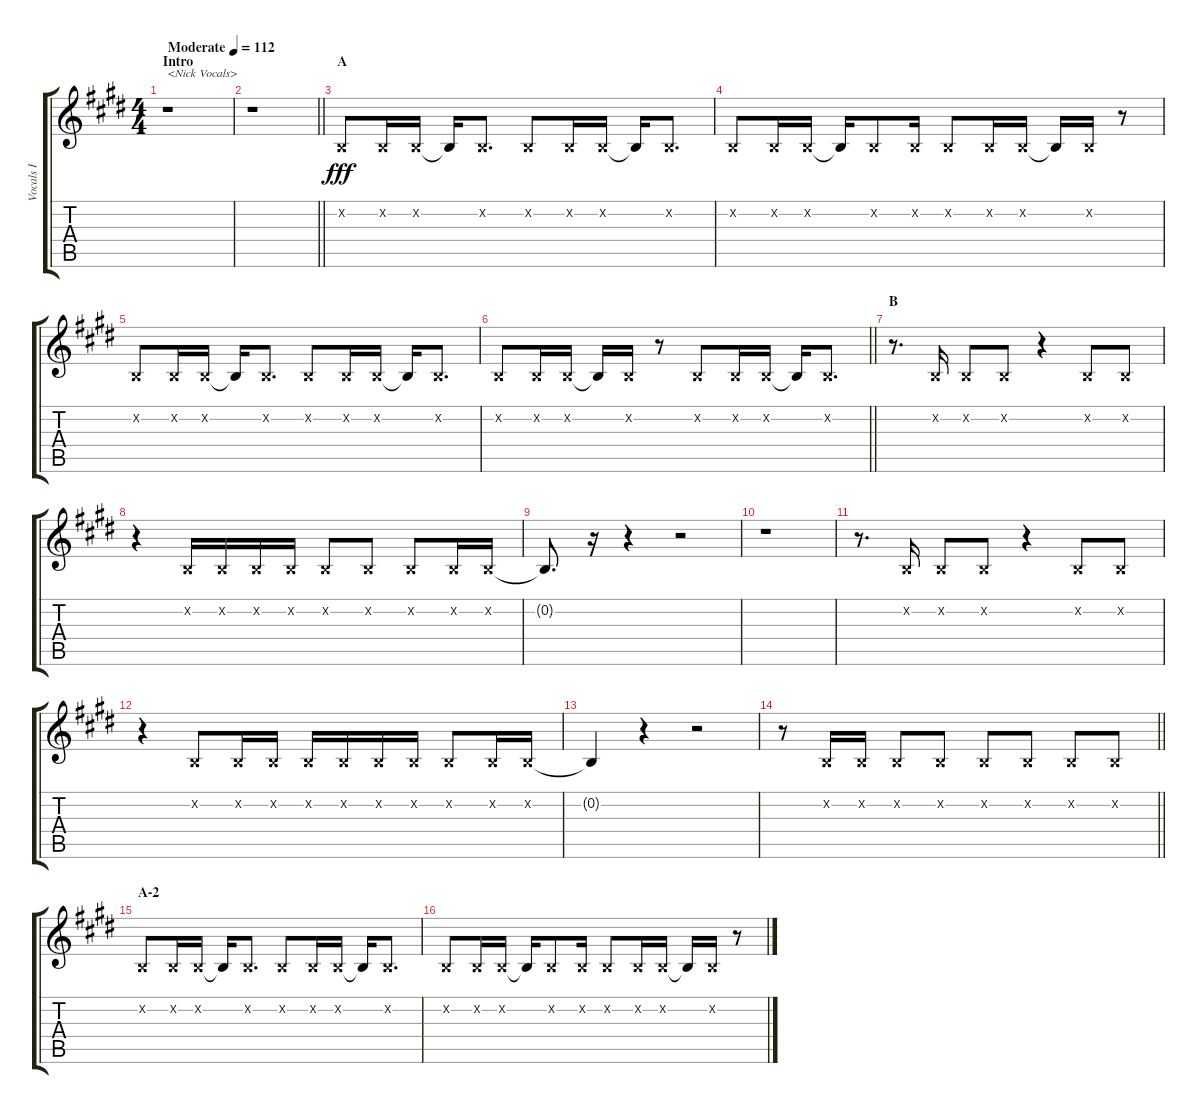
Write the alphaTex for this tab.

\track ("Vocals I" "Vocals I") {instrument voiceoohs}
\staff {score tabs}
\tuning (E4 B3 G3 D3 A2 E2) {hide}
\ts (4 4)
\section ("" "Intro")
\tempo (112 "Moderate")
\clef g2
\ks e
r.1{txt "<Nick Vocals>" dy fff instrument voiceoohs} |
\barLineRight lightlight
r.1 |
\section ("" "A")
0.2{x}.8 0.2{x}.16 0.2{x}.16 0.2{t}.16 0.2{x}.8{d} 0.2{x}.8 0.2{x}.16 0.2{x}.16 0.2{t}.16 0.2{x}.8{d} |
0.2{x}.8 0.2{x}.16 0.2{x}.16 0.2{t}.16 0.2{x}.8 0.2{x}.16 0.2{x}.8 0.2{x}.16 0.2{x}.16 0.2{t}.16 0.2{x}.16 r.8 |
0.2{x}.8 0.2{x}.16 0.2{x}.16 0.2{t}.16 0.2{x}.8{d} 0.2{x}.8 0.2{x}.16 0.2{x}.16 0.2{t}.16 0.2{x}.8{d} |
\barLineRight lightlight
0.2{x}.8 0.2{x}.16 0.2{x}.16 0.2{t}.16 0.2{x}.16 r.8 0.2{x}.8 0.2{x}.16 0.2{x}.16 0.2{t}.16 0.2{x}.8{d} |
\section ("" "B")
r.8{d} 0.2{x}.16 0.2{x}.8 0.2{x}.8 r.4 0.2{x}.8 0.2{x}.8 |
r.4 0.2{x}.16 0.2{x}.16 0.2{x}.16 0.2{x}.16 0.2{x}.8 0.2{x}.8 0.2{x}.8 0.2{x}.16 0.2{x}.16 |
0.2{t}.8{d} r.16 r.4 r.2 |
r.1 |
r.8{d} 0.2{x}.16 0.2{x}.8 0.2{x}.8 r.4 0.2{x}.8 0.2{x}.8 |
r.4 0.2{x}.8 0.2{x}.16 0.2{x}.16 0.2{x}.16 0.2{x}.16 0.2{x}.16 0.2{x}.16 0.2{x}.8 0.2{x}.16 0.2{x}.16 |
0.2{t}.4 r.4 r.2 |
\barLineRight lightlight
r.8 0.2{x}.16 0.2{x}.16 0.2{x}.8 0.2{x}.8 0.2{x}.8 0.2{x}.8 0.2{x}.8 0.2{x}.8 |
\section ("" "A-2")
0.2{x}.8 0.2{x}.16 0.2{x}.16 0.2{t}.16 0.2{x}.8{d} 0.2{x}.8 0.2{x}.16 0.2{x}.16 0.2{t}.16 0.2{x}.8{d} |
0.2{x}.8 0.2{x}.16 0.2{x}.16 0.2{t}.16 0.2{x}.8 0.2{x}.16 0.2{x}.8 0.2{x}.16 0.2{x}.16 0.2{t}.16 0.2{x}.16 r.8
